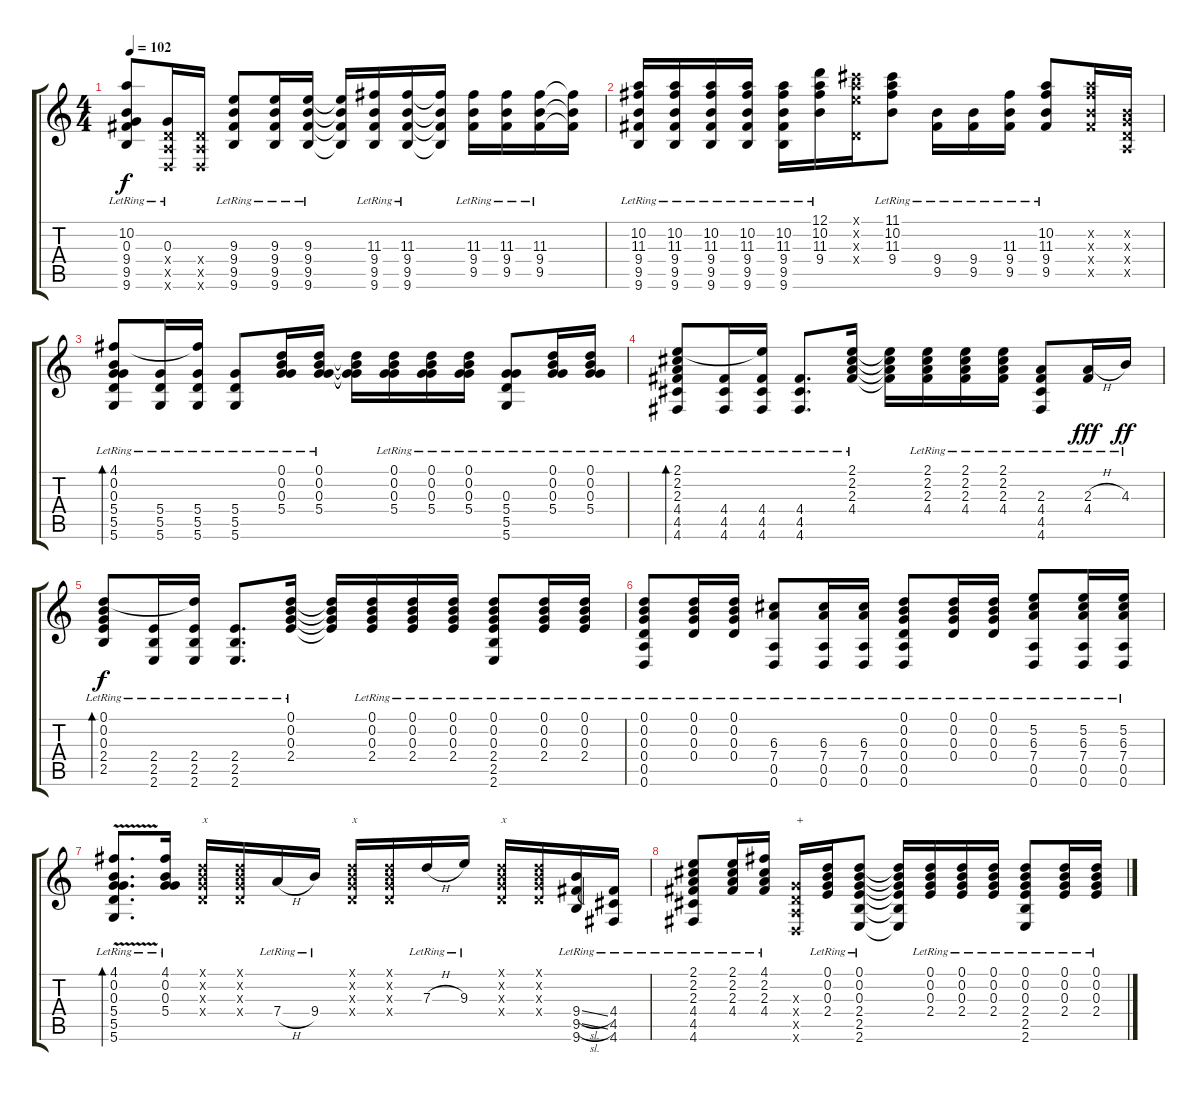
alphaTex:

\track "" {instrument acousticguitarnylon}
\staff {score tabs}
\tuning (D4 B3 G3 D3 A2 D2) {hide}
\ts (4 4)
\tempo 102
\clef g2
\ks c
(10.2{lr} 0.3{lr} 9.4{lr} 9.5{lr} 9.6{lr}).8{dy f} (0.3{lr} 0.4{x} 0.5{x} 0.6{x}).16 (0.4{x} 0.5{x} 0.6{x}).16 (9.3{lr} 9.4{lr} 9.5{lr} 9.6{lr}).8 (9.3{lr} 9.4{lr} 9.5{lr} 9.6{lr}).16 (9.3{lr} 9.4{lr} 9.5{lr} 9.6{lr}).16 (9.3{t} 9.4{t} 9.5{t} 9.6{t}).16 (11.3{lr} 9.4{lr} 9.5{lr} 9.6{lr}).16 (11.3{lr} 9.4{lr} 9.5{lr} 9.6{lr}).16 (11.3{t} 9.4{t} 9.5{t} 9.6{t}).16 (11.3{lr} 9.4{lr} 9.5{lr}).16 (11.3{lr} 9.4{lr} 9.5{lr}).16 (11.3{lr} 9.4{lr} 9.5{lr}).16 (11.3{t} 9.4{t} 9.5{t}).16 |
(10.2{lr} 11.3{lr} 9.4{lr} 9.5{lr} 9.6{lr}).16 (10.2{lr} 11.3{lr} 9.4{lr} 9.5{lr} 9.6{lr}).16 (10.2{lr} 11.3{lr} 9.4{lr} 9.5{lr} 9.6{lr}).16 (10.2{lr} 11.3{lr} 9.4{lr} 9.5{lr} 9.6{lr}).16 (10.2{lr} 11.3{lr} 9.4{lr} 9.5{lr} 9.6{lr}).16 (12.1{lr} 10.2{lr} 11.3{lr} 9.4{lr}).16 (11.1{x} 10.2{x} 9.3{x} 0.4{x}).16 (11.1{lr} 10.2{lr} 11.3{lr} 9.4{lr}).8 (9.4{lr} 9.5{lr}).16 (9.4{lr} 9.5{lr}).16 (11.3{lr} 9.4{lr} 9.5{lr}).16 (10.2{lr} 11.3{lr} 9.4{lr} 9.5{lr}).8 (10.2{x} 11.3{x} 9.4{x} 9.5{x}).16 (0.2{x} 0.3{x} 0.4{x} 0.5{x}).16 |
(4.1{lr} 0.2{lr} 0.3{lr} 5.4{lr} 5.5{lr} 5.6{lr}).8{bd 240} (5.4{lr} 5.5{lr} 5.6{lr}).16 (4.1{t} 5.4{lr} 5.5{lr} 5.6{lr}).16 (5.4{lr} 5.5{lr} 5.6{lr}).8 (0.1{lr} 0.2{lr} 0.3{lr} 5.4{lr}).16 (0.1{lr} 0.2{lr} 0.3{lr} 5.4{lr}).16 (0.1{t} 0.2{t} 0.3{t} 5.4{t}).16 (0.1{lr} 0.2{lr} 0.3{lr} 5.4{lr}).16 (0.1{lr} 0.2{lr} 0.3{lr} 5.4{lr}).16 (0.1{lr} 0.2{lr} 0.3{lr} 5.4{lr}).16 (0.3{lr} 5.4{lr} 5.5{lr} 5.6{lr}).8 (0.1{lr} 0.2{lr} 0.3{lr} 5.4{lr}).16 (0.1{lr} 0.2{lr} 0.3{lr} 5.4{lr}).16 |
(2.1{lr} 2.2{lr} 2.3{lr} 4.4{lr} 4.5{lr} 4.6{lr}).8{bd 240} (4.4{lr} 4.5{lr} 4.6{lr}).16 (2.1{t} 4.4{lr} 4.5{lr} 4.6{lr}).16 (4.4{lr} 4.5{lr} 4.6{lr}).8{d} (2.1{lr} 2.2{lr} 2.3{lr} 4.4{lr}).16 (2.1{t} 2.2{t} 2.3{t} 4.4{t}).16 (2.1{lr} 2.2{lr} 2.3{lr} 4.4{lr}).16 (2.1{lr} 2.2{lr} 2.3{lr} 4.4{lr}).16 (2.1{lr} 2.2{lr} 2.3{lr} 4.4{lr}).16 (2.3{lr} 4.4{lr} 4.5{lr} 4.6{lr}).8 (2.3{h lr} 4.4{lr}).16{dy fff} 4.3{lr}.16{dy ff} |
(0.1{lr} 0.2{lr} 0.3{lr} 2.4{lr} 2.5{lr}).8{bd 240 dy f} (2.4{lr} 2.5{lr} 2.6{lr}).16 (0.1{t} 2.4{lr} 2.5{lr} 2.6{lr}).16 (2.4{lr} 2.5{lr} 2.6{lr}).8{d} (0.1{lr} 0.2{lr} 0.3{lr} 2.4{lr}).16 (0.1{t} 0.2{t} 0.3{t} 2.4{t}).16 (0.1{lr} 0.2{lr} 0.3{lr} 2.4{lr}).16 (0.1{lr} 0.2{lr} 0.3{lr} 2.4{lr}).16 (0.1{lr} 0.2{lr} 0.3{lr} 2.4{lr}).16 (0.1{lr} 0.2{lr} 0.3{lr} 2.4{lr} 2.5{lr} 2.6{lr}).8 (0.1{lr} 0.2{lr} 0.3{lr} 2.4{lr}).16 (0.1{lr} 0.2{lr} 0.3{lr} 2.4{lr}).16 |
(0.1{lr} 0.2{lr} 0.3{lr} 0.4{lr} 0.5{lr} 0.6{lr}).8 (0.1{lr} 0.2{lr} 0.3{lr} 0.4{lr}).16 (0.1{lr} 0.2{lr} 0.3{lr} 0.4{lr}).16 (6.3{lr} 7.4{lr} 0.5{lr} 0.6{lr}).8 (6.3{lr} 7.4{lr} 0.5{lr} 0.6{lr}).16 (6.3{lr} 7.4{lr} 0.5{lr} 0.6{lr}).16 (0.1{lr} 0.2{lr} 0.3{lr} 0.4{lr} 0.5{lr} 0.6{lr}).8 (0.1{lr} 0.2{lr} 0.3{lr} 0.4{lr}).16 (0.1{lr} 0.2{lr} 0.3{lr} 0.4{lr}).16 (5.2{lr} 6.3{lr} 7.4{lr} 0.5{lr} 0.6{lr}).8 (5.2{lr} 6.3{lr} 7.4{lr} 0.5{lr} 0.6{lr}).16 (5.2{lr} 6.3{lr} 7.4{lr} 0.5{lr} 0.6{lr}).16 |
(4.1{lr} 0.2{lr} 0.3{lr} 5.4{lr} 5.5{lr} 5.6{v lr}).8{d bd 120} (4.1{lr} 0.2{lr} 0.3{lr} 5.4{lr}).16 (0.1{x} 0.2{x} 0.3{x} 0.4{x}).16{txt "x"} (0.1{x} 0.2{x} 0.3{x} 0.4{x}).16 7.4{h lr}.16 9.4{lr}.16 (0.1{x} 0.2{x} 0.3{x} 0.4{x}).16{txt "x"} (0.1{x} 0.2{x} 0.3{x} 0.4{x}).16 7.3{h lr}.16 9.3{lr}.16 (0.1{x} 0.2{x} 0.3{x} 0.4{x}).16{txt "x"} (0.1{x} 0.2{x} 0.3{x} 0.4{x}).16 (9.4{sl lr} 9.5{sl lr} 9.6{lr}).16 (4.4{lr} 4.5{lr} 4.6{lr}).16 |
(2.1{lr} 2.2{lr} 2.3{lr} 4.4{lr} 4.5{lr} 4.6{lr}).8 (2.1{lr} 2.2{lr} 2.3{lr} 4.4{lr}).16 (4.1{lr} 2.2{lr} 2.3{lr} 4.4{lr}).16 (0.3{x} 0.4{x} 0.5{x} 0.6{x}).16{txt "+"} (0.1{lr} 0.2{lr} 0.3{lr} 2.4{lr}).16 (0.1{lr} 0.2{lr} 0.3{lr} 2.4{lr} 2.5{lr} 2.6{lr}).8 (0.1{t} 0.2{t} 0.3{t} 2.4{t} 2.5{t} 2.6{t}).16 (0.1{lr} 0.2{lr} 0.3{lr} 2.4{lr}).16 (0.1{lr} 0.2{lr} 0.3{lr} 2.4{lr}).16 (0.1{lr} 0.2{lr} 0.3{lr} 2.4{lr}).16 (0.1{lr} 0.2{lr} 0.3{lr} 2.4{lr} 2.5{lr} 2.6{lr}).8 (0.1{lr} 0.2{lr} 0.3{lr} 2.4{lr}).16 (0.1{lr} 0.2{lr} 0.3{lr} 2.4{lr}).16
